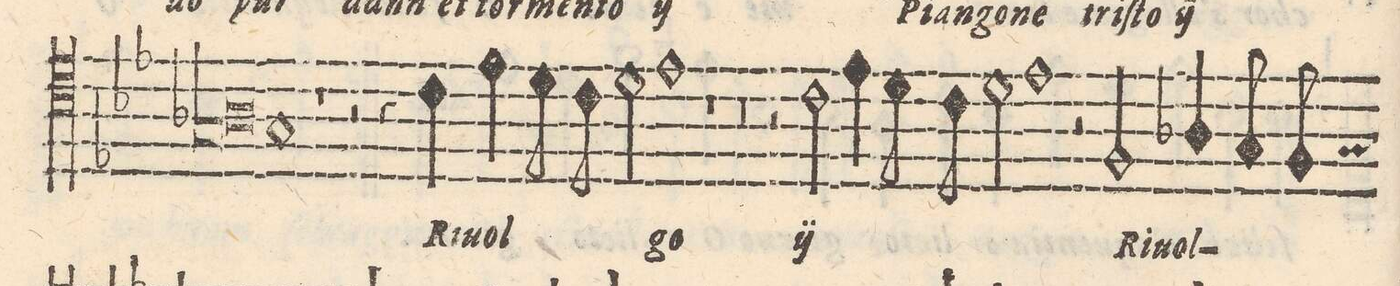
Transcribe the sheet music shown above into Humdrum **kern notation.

**kern	**text
*I"QVINTO	*
*clefC4	*
*k[e-b-]	*
*met(C|)	*
*M2/2	*
*lig	*
1G-X	tri-
=68-	=68-
1A	.
*Xlig	*
=69-	=69-
1Gny	ſto
*	*Xij
=70-	=70-
1r	.
=71-	=71-
2r	.
4r	.
4c\	Ri-
=72-	=72-
4e-\	-uol-
8d\	.
8c\	.
2d\	.
=73-	=73-
1e-	-go
=74-	=74-
1r	.
=75-	=75-
0r	.
=76-	=76-
*	*ij
=77-	=77-
2r	.
2c\	Ri-
=78-	=78-
4e-\	-uol-
8d\	.
8c\	.
2d\	.
=79-	=79-
1e-	-go
*	*Xij
=80-	=80-
2r	.
2Fny/	Ri-
=81-	=81-
4A-X/	-uol-
8G/	.
8F/	.
*-	*-
